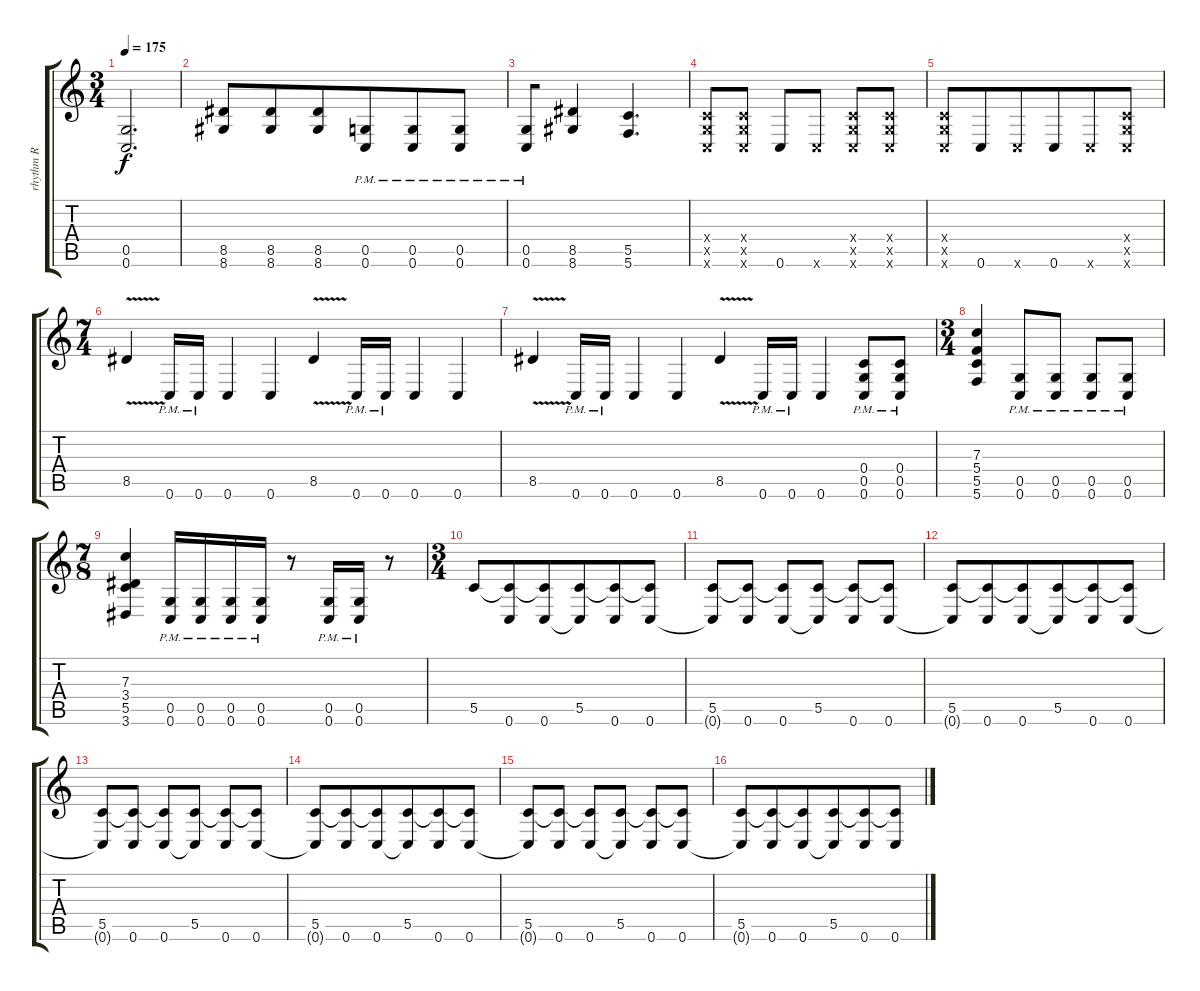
\track ("rhythm R" "rhythm R") {instrument distortionguitar}
\staff {score tabs}
\tuning (D4 A3 F3 C3 G2 C2) {hide}
\ts (3 4)
\tempo 175
\clef g2
\ks c
(0.5{t} 0.6{t}).2{d dy f} |
(8.5 8.6).8 (8.5 8.6).8{beam merge} (8.5 8.6).8{beam merge} (0.5{pm} 0.6{pm}).8{beam merge} (0.5{pm} 0.6{pm}).8{beam merge} (0.5{pm} 0.6{pm}).8 |
(0.5{pm} 0.6{pm}).8{beam merge} (8.5 8.6).4{beam merge} (5.5 5.6).4{d} |
(0.4{x} 0.5{x} 0.6{x}).8 (0.4{x} 0.5{x} 0.6{x}).8 0.6.8{beam merge} 0.6{x}.8 (0.4{x} 0.5{x} 0.6{x}).8 (0.4{x} 0.5{x} 0.6{x}).8 |
(0.4{x} 0.5{x} 0.6{x}).8{beam merge} 0.6.8{beam merge} 0.6{x}.8{beam merge} 0.6.8{beam merge} 0.6{x}.8{beam merge} (0.4{x} 0.5{x} 0.6{x}).8 |
\ts (7 4)
8.5{v}.4{beam merge} 0.6{pm}.16{beam merge} 0.6{pm}.16{beam merge} 0.6.4 0.6.4 8.5{v}.4 0.6{pm}.16{beam merge} 0.6{pm}.16{beam merge} 0.6.4{beam merge} 0.6.4 |
8.5{v}.4{beam merge} 0.6{pm}.16{beam merge} 0.6{pm}.16{beam merge} 0.6.4 0.6.4 8.5{v}.4 0.6{pm}.16{beam merge} 0.6{pm}.16{beam merge} 0.6.4{beam merge} (0.4{pm} 0.5{pm} 0.6{pm}).8 (0.4{pm} 0.5{pm} 0.6{pm}).8 |
\ts (3 4)
(7.3 5.4 5.5 5.6).4{beam merge} (0.5{pm} 0.6{pm}).8 (0.5{pm} 0.6{pm}).8 (0.5{pm} 0.6{pm}).8{beam merge} (0.5{pm} 0.6{pm}).8 |
\ts (7 8)
(7.3 3.4 5.5 3.6).4{beam merge} (0.5{pm} 0.6{pm}).16{beam merge} (0.5{pm} 0.6{pm}).16{beam merge} (0.5{pm} 0.6{pm}).16 (0.5{pm} 0.6{pm}).16 r.8 (0.5{pm} 0.6{pm}).16{beam merge} (0.5{pm} 0.6{pm}).16 r.8 |
\ts (3 4)
5.5.8{beam merge} (5.5{t} 0.6).8{beam merge} (5.5{t} 0.6).8{beam merge} (5.5 0.6{t}).8{beam merge} (5.5{t} 0.6).8{beam merge} (5.5{t} 0.6).8 |
(5.5 0.6{t}).8{beam merge} (5.5{t} 0.6).8 (5.5{t} 0.6).8{beam merge} (5.5 0.6{t}).8 (5.5{t} 0.6).8{beam merge} (5.5{t} 0.6).8 |
(5.5 0.6{t}).8{beam merge} (5.5{t} 0.6).8{beam merge} (5.5{t} 0.6).8{beam merge} (5.5 0.6{t}).8{beam merge} (5.5{t} 0.6).8{beam merge} (5.5{t} 0.6).8 |
(5.5 0.6{t}).8{beam merge} (5.5{t} 0.6).8 (5.5{t} 0.6).8{beam merge} (5.5 0.6{t}).8 (5.5{t} 0.6).8{beam merge} (5.5{t} 0.6).8 |
(5.5 0.6{t}).8{volume 0 beam merge} (5.5{t} 0.6).8{beam merge} (5.5{t} 0.6).8{beam merge} (5.5 0.6{t}).8{beam merge} (5.5{t} 0.6).8{beam merge} (5.5{t} 0.6).8 |
(5.5 0.6{t}).8{beam merge} (5.5{t} 0.6).8 (5.5{t} 0.6).8{beam merge} (5.5 0.6{t}).8 (5.5{t} 0.6).8{beam merge} (5.5{t} 0.6).8 |
(5.5 0.6{t}).8{beam merge} (5.5{t} 0.6).8{beam merge} (5.5{t} 0.6).8{beam merge} (5.5 0.6{t}).8{beam merge} (5.5{t} 0.6).8{beam merge} (5.5{t} 0.6).8
